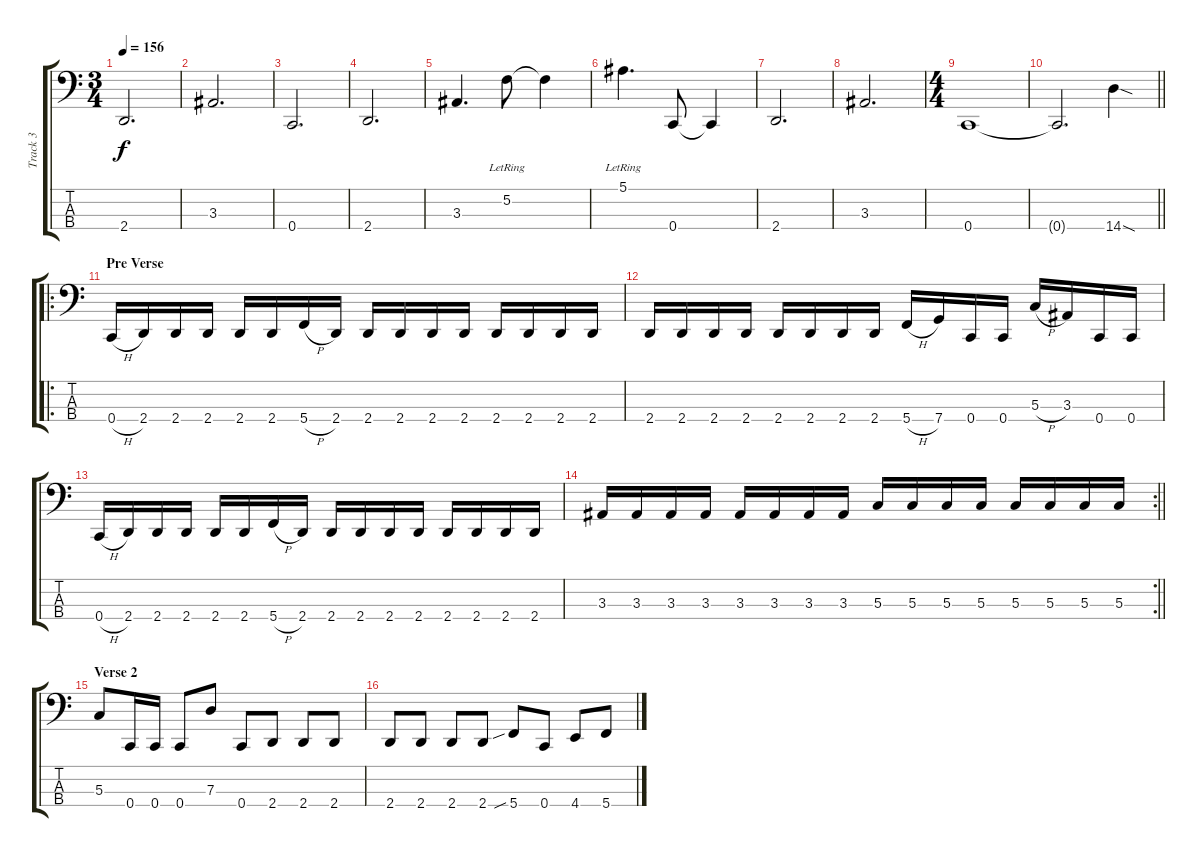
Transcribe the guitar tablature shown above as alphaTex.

\track ("Track 3" "Track 3") {instrument electricbassfinger}
\staff {score tabs}
\tuning (F2 C2 G1 C1) {hide}
\ts (3 4)
\tempo 156
\clef f4
\ks c
2.4.2{d dy f} |
3.3.2{d} |
0.4.2{d} |
2.4.2{d} |
3.3.4{d} 5.2{lr}.8 5.2{t}.4 |
5.1{lr}.4{d} 0.4.8 0.4{t}.4 |
2.4.2{d} |
3.3.2{d} |
\ts (4 4)
0.4.1 |
\barLineRight lightlight
0.4{t}.2{d} 14.4{sod}.4 |
\ro
\section ("" "Pre Verse")
0.4{h}.16 2.4.16 2.4.16 2.4.16 2.4.16 2.4.16 5.4{h}.16 2.4.16 2.4.16 2.4.16 2.4.16 2.4.16 2.4.16 2.4.16 2.4.16 2.4.16 |
2.4.16 2.4.16 2.4.16 2.4.16 2.4.16 2.4.16 2.4.16 2.4.16 5.4{h}.16 7.4.16 0.4.16 0.4.16 5.3{h}.16 3.3.16 0.4.16 0.4.16 |
0.4{h}.16 2.4.16 2.4.16 2.4.16 2.4.16 2.4.16 5.4{h}.16 2.4.16 2.4.16 2.4.16 2.4.16 2.4.16 2.4.16 2.4.16 2.4.16 2.4.16 |
\rc 2
\barLineRight lightlight
3.3.16 3.3.16 3.3.16 3.3.16 3.3.16 3.3.16 3.3.16 3.3.16 5.3.16 5.3.16 5.3.16 5.3.16 5.3.16 5.3.16 5.3.16 5.3.16 |
\section ("" "Verse 2")
5.3.8 0.4.16 0.4.16 0.4.8 7.3.8 0.4.8 2.4.8 2.4.8 2.4.8 |
2.4.8 2.4.8 2.4.8 2.4.8 5.4{sib}.8 0.4.8 4.4.8 5.4.8
